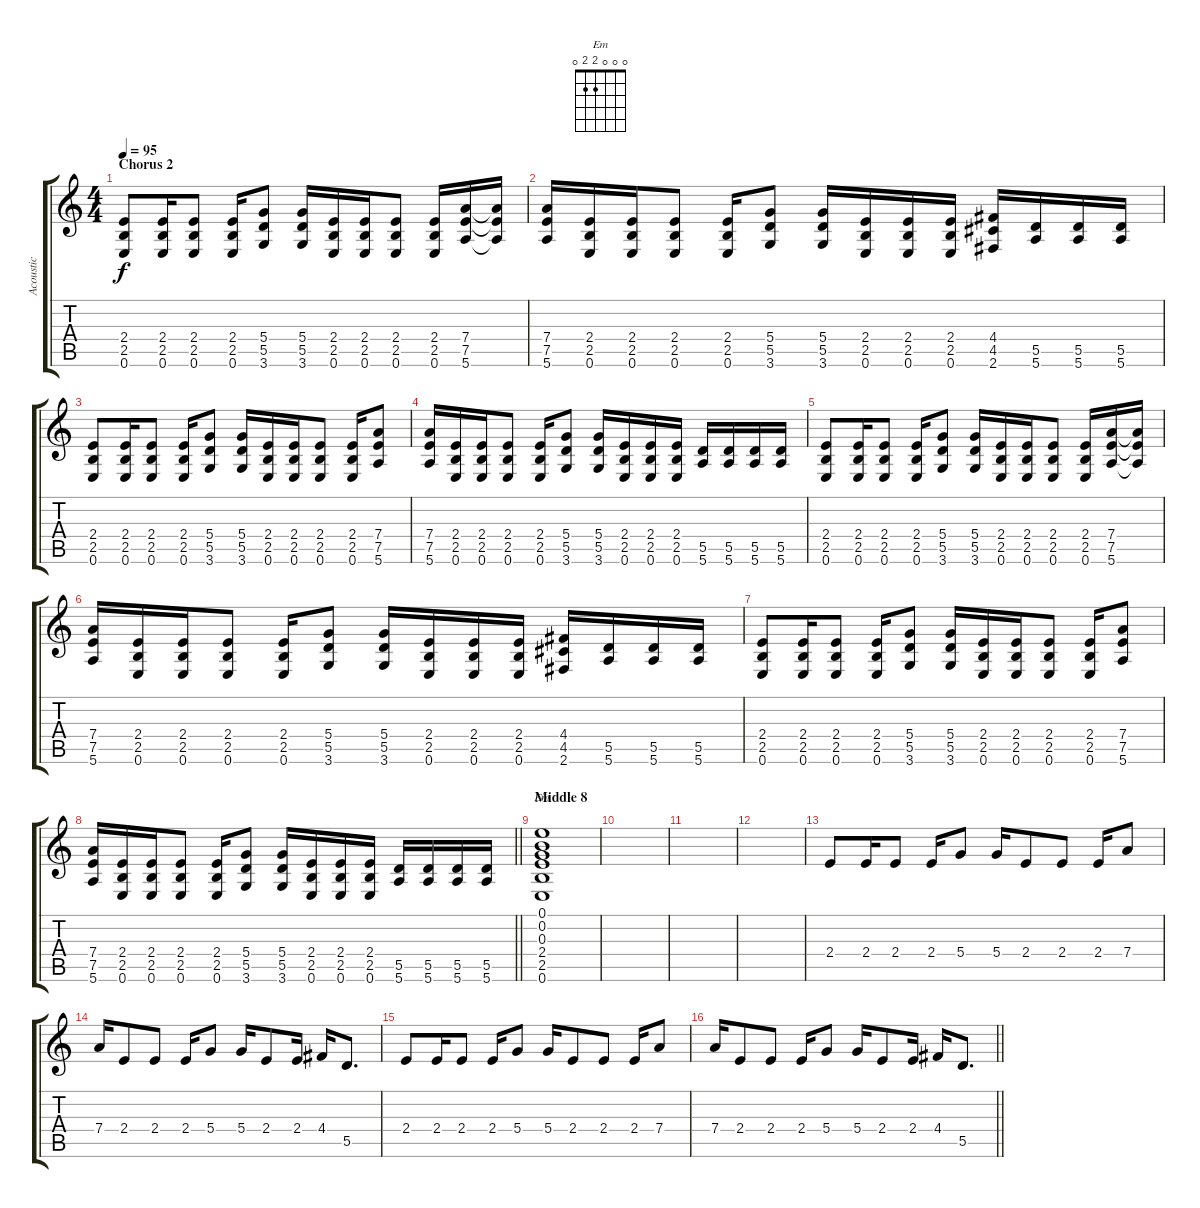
\track ("Acoustic" "Acoustic") {instrument acousticguitarsteel}
\staff {score tabs}
\tuning (E4 B3 G3 D3 A2 E2) {hide}
\chord ("Em" 0 0 0 2 2 0)
\ts (4 4)
\section ("" "Chorus 2")
\tempo 95
\clef g2
\ks c
(2.4 2.5 0.6).8{dy f} (2.4 2.5 0.6).16 (2.4 2.5 0.6).8 (2.4 2.5 0.6).16 (5.4 5.5 3.6).8 (5.4 5.5 3.6).16 (2.4 2.5 0.6).16 (2.4 2.5 0.6).16 (2.4 2.5 0.6).8 (2.4 2.5 0.6).16 (7.4 7.5 5.6).16 (7.4{t} 7.5{t} 5.6{t}).16 |
(7.4 7.5 5.6).16 (2.4 2.5 0.6).16 (2.4 2.5 0.6).16 (2.4 2.5 0.6).8 (2.4 2.5 0.6).16 (5.4 5.5 3.6).8 (5.4 5.5 3.6).16 (2.4 2.5 0.6).16 (2.4 2.5 0.6).16 (2.4 2.5 0.6).16 (4.4 4.5 2.6).16 (5.5 5.6).16 (5.5 5.6).16 (5.5 5.6).16 |
(2.4 2.5 0.6).8 (2.4 2.5 0.6).16 (2.4 2.5 0.6).8 (2.4 2.5 0.6).16 (5.4 5.5 3.6).8 (5.4 5.5 3.6).16 (2.4 2.5 0.6).16 (2.4 2.5 0.6).16 (2.4 2.5 0.6).8 (2.4 2.5 0.6).16 (7.4 7.5 5.6).8 |
(7.4 7.5 5.6).16 (2.4 2.5 0.6).16 (2.4 2.5 0.6).16 (2.4 2.5 0.6).8 (2.4 2.5 0.6).16 (5.4 5.5 3.6).8 (5.4 5.5 3.6).16 (2.4 2.5 0.6).16 (2.4 2.5 0.6).16 (2.4 2.5 0.6).16 (5.5 5.6).16 (5.5 5.6).16 (5.5 5.6).16 (5.5 5.6).16 |
(2.4 2.5 0.6).8 (2.4 2.5 0.6).16 (2.4 2.5 0.6).8 (2.4 2.5 0.6).16 (5.4 5.5 3.6).8 (5.4 5.5 3.6).16 (2.4 2.5 0.6).16 (2.4 2.5 0.6).16 (2.4 2.5 0.6).8 (2.4 2.5 0.6).16 (7.4 7.5 5.6).16 (7.4{t} 7.5{t} 5.6{t}).16 |
(7.4 7.5 5.6).16 (2.4 2.5 0.6).16 (2.4 2.5 0.6).16 (2.4 2.5 0.6).8 (2.4 2.5 0.6).16 (5.4 5.5 3.6).8 (5.4 5.5 3.6).16 (2.4 2.5 0.6).16 (2.4 2.5 0.6).16 (2.4 2.5 0.6).16 (4.4 4.5 2.6).16 (5.5 5.6).16 (5.5 5.6).16 (5.5 5.6).16 |
(2.4 2.5 0.6).8 (2.4 2.5 0.6).16 (2.4 2.5 0.6).8 (2.4 2.5 0.6).16 (5.4 5.5 3.6).8 (5.4 5.5 3.6).16 (2.4 2.5 0.6).16 (2.4 2.5 0.6).16 (2.4 2.5 0.6).8 (2.4 2.5 0.6).16 (7.4 7.5 5.6).8 |
\barLineRight lightlight
(7.4 7.5 5.6).16 (2.4 2.5 0.6).16 (2.4 2.5 0.6).16 (2.4 2.5 0.6).8 (2.4 2.5 0.6).16 (5.4 5.5 3.6).8 (5.4 5.5 3.6).16 (2.4 2.5 0.6).16 (2.4 2.5 0.6).16 (2.4 2.5 0.6).16 (5.5 5.6).16 (5.5 5.6).16 (5.5 5.6).16 (5.5 5.6).16 |
\section ("" "Middle 8")
(0.1 0.2 0.3 2.4 2.5 0.6).1{ch "Em"} |
|
|
|
2.4.8{volume 7} 2.4.16 2.4.8 2.4.16 5.4.8 5.4.16 2.4.8 2.4.8 2.4.16 7.4.8 |
7.4.16 2.4.8 2.4.8 2.4.16 5.4.8 5.4.16 2.4.8 2.4.16 4.4.16 5.5.8{d} |
2.4.8 2.4.16 2.4.8 2.4.16 5.4.8 5.4.16 2.4.8 2.4.8 2.4.16 7.4.8 |
\barLineRight lightlight
7.4.16 2.4.8 2.4.8 2.4.16 5.4.8 5.4.16 2.4.8 2.4.16 4.4.16 5.5.8{d}
